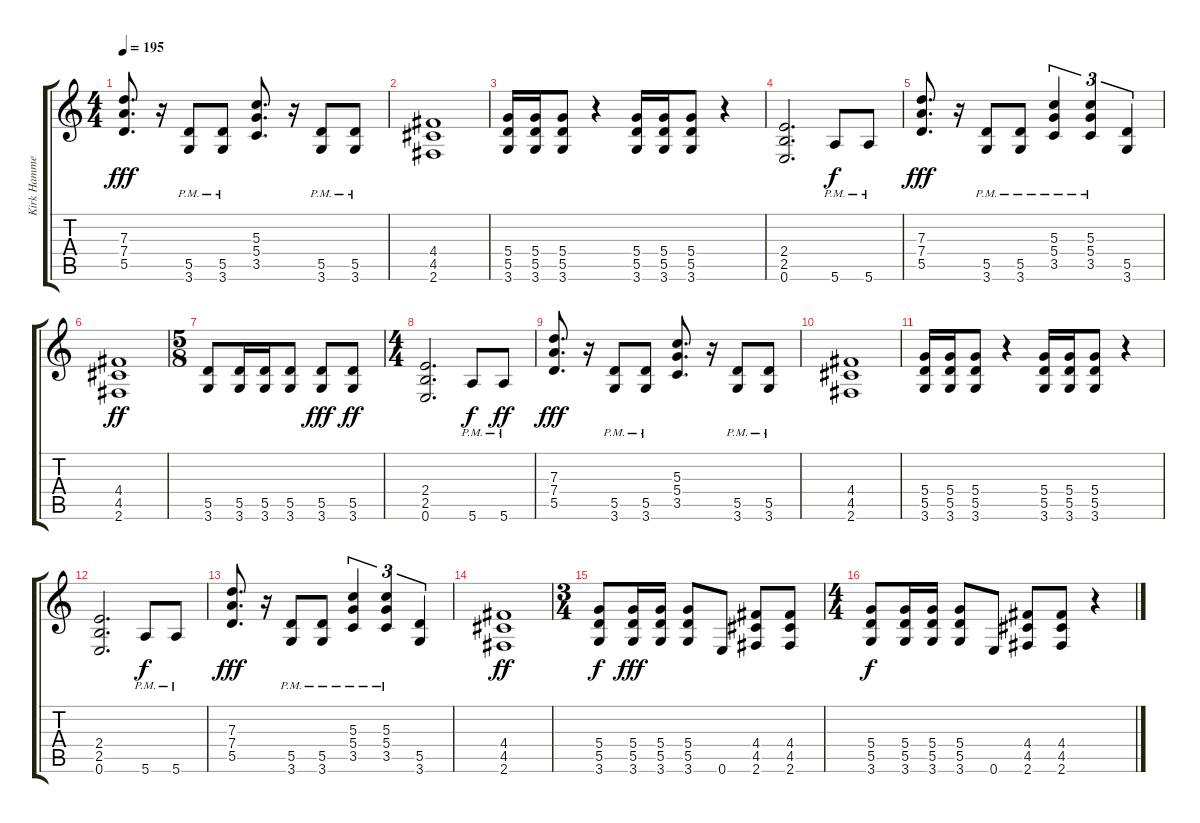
\track ("Kirk Hammet (Guitar 2)" "Kirk Hamme") {instrument distortionguitar}
\staff {score tabs}
\tuning (E4 B3 G3 D3 A2 E2) {hide}
\ts (4 4)
\tempo 195
\clef g2
\ks c
(7.3 7.4 5.5).8{d dy fff} r.16 (5.5 3.6{pm}).8 (5.5 3.6{pm}).8 (5.3 5.4 3.5).8{d} r.16 (5.5 3.6{pm}).8 (5.5 3.6{pm}).8 |
(4.4 4.5 2.6).1 |
(5.4 5.5 3.6).16 (5.4 5.5 3.6).16 (5.4 5.5 3.6).8 r.4 (5.4 5.5 3.6).16 (5.4 5.5 3.6).16 (5.4 5.5 3.6).8 r.4 |
(2.4 2.5 0.6).2{d} 5.6{pm}.8{dy f} 5.6{pm}.8 |
(7.3 7.4 5.5).8{d dy fff} r.16 (5.5{pm} 3.6).8 (5.5{pm} 3.6).8 (5.3 5.4 3.5{pm}).4{tu (3 2)} (5.3 5.4 3.5{pm}).4{tu (3 2)} (5.5 3.6).4{tu (3 2)} |
(4.4 4.5 2.6).1{dy ff} |
\ts (5 8)
(5.5 3.6).8 (5.5 3.6).16 (5.5 3.6).16 (5.5 3.6).8 (5.5 3.6).8{dy fff} (5.5 3.6).8{dy ff} |
\ts (4 4)
(2.4 2.5 0.6).2{d} 5.6{pm}.8{dy f} 5.6{pm}.8{dy ff} |
(7.3 7.4 5.5).8{d dy fff} r.16 (5.5 3.6{pm}).8 (5.5 3.6{pm}).8 (5.3 5.4 3.5).8{d} r.16 (5.5 3.6{pm}).8 (5.5 3.6{pm}).8 |
(4.4 4.5 2.6).1 |
(5.4 5.5 3.6).16 (5.4 5.5 3.6).16 (5.4 5.5 3.6).8 r.4 (5.4 5.5 3.6).16 (5.4 5.5 3.6).16 (5.4 5.5 3.6).8 r.4 |
(2.4 2.5 0.6).2{d} 5.6{pm}.8{dy f} 5.6{pm}.8 |
(7.3 7.4 5.5).8{d dy fff} r.16 (5.5{pm} 3.6).8 (5.5{pm} 3.6).8 (5.3 5.4 3.5{pm}).4{tu (3 2)} (5.3 5.4 3.5{pm}).4{tu (3 2)} (5.5 3.6).4{tu (3 2)} |
(4.4 4.5 2.6).1{dy ff} |
\ts (3 4)
(5.4 5.5 3.6).8{dy f} (5.4 5.5 3.6).16{dy fff} (5.4 5.5 3.6).16 (5.4 5.5 3.6).8 0.6.8 (4.4 4.5 2.6).8 (4.4 4.5 2.6).8 |
\ts (4 4)
(5.4 5.5 3.6).8{dy f} (5.4 5.5 3.6).16 (5.4 5.5 3.6).16 (5.4 5.5 3.6).8 0.6.8 (4.4 4.5 2.6).8 (4.4 4.5 2.6).8 r.4
